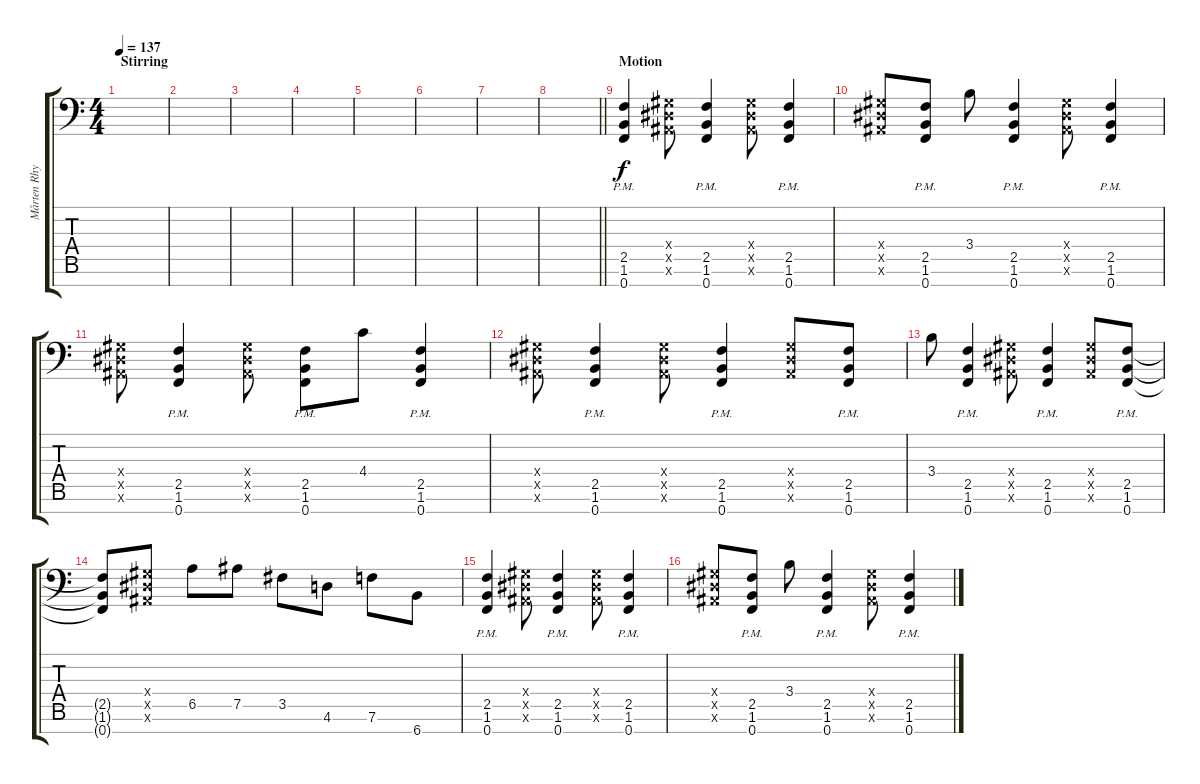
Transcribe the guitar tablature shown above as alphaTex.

\track ("Mårten Rhythm" "Mårten Rhy") {instrument distortionguitar}
\staff {score tabs}
\tuning (Bb3 Gb3 Db3 Ab2 Eb2 Bb1 F1) {hide}
\ts (4 4)
\section ("" "Stirring")
\tempo 137
\clef f4
\ks c
|
|
|
|
|
|
|
\barLineRight lightlight
|
\section ("" "Motion")
(2.5{pm} 1.6{pm} 0.7{pm}).4 (0.4{x} 0.5{x} 0.6{x}).8 (2.5{pm} 1.6{pm} 0.7{pm}).4 (0.4{x} 0.5{x} 0.6{x}).8 (2.5{pm} 1.6{pm} 0.7{pm}).4 |
(0.4{x} 0.5{x} 0.6{x}).8 (2.5{pm} 1.6 0.7).8 3.4.8 (2.5{pm} 1.6{pm} 0.7{pm}).4 (0.4{x} 0.5{x} 0.6{x}).8 (2.5{pm} 1.6{pm} 0.7{pm}).4 |
(0.4{x} 0.5{x} 0.6{x}).8 (2.5{pm} 1.6{pm} 0.7{pm}).4 (0.4{x} 0.5{x} 0.6{x}).8 (2.5{pm} 1.6 0.7).8 4.4.8 (2.5{pm} 1.6{pm} 0.7{pm}).4 |
(0.4{x} 0.5{x} 0.6{x}).8 (2.5{pm} 1.6{pm} 0.7{pm}).4 (0.4{x} 0.5{x} 0.6{x}).8 (2.5{pm} 1.6{pm} 0.7{pm}).4 (0.4{x} 0.5{x} 0.6{x}).8 (2.5{pm} 1.6 0.7).8 |
3.4.8 (2.5{pm} 1.6{pm} 0.7{pm}).4 (0.4{x} 0.5{x} 0.6{x}).8 (2.5{pm} 1.6{pm} 0.7{pm}).4 (0.4{x} 0.5{x} 0.6{x}).8 (2.5{pm} 1.6{pm} 0.7{pm}).8 |
(2.5{t} 1.6{t} 0.7{t}).8 (0.4{x} 0.5{x} 0.6{x}).8 6.5.8 7.5.8 3.5.8 4.6.8 7.6.8 6.7.8 |
(2.5{pm} 1.6{pm} 0.7{pm}).4 (0.4{x} 0.5{x} 0.6{x}).8 (2.5{pm} 1.6{pm} 0.7{pm}).4 (0.4{x} 0.5{x} 0.6{x}).8 (2.5{pm} 1.6{pm} 0.7{pm}).4 |
(0.4{x} 0.5{x} 0.6{x}).8 (2.5{pm} 1.6 0.7).8 3.4.8 (2.5{pm} 1.6{pm} 0.7{pm}).4 (0.4{x} 0.5{x} 0.6{x}).8 (2.5{pm} 1.6{pm} 0.7{pm}).4
